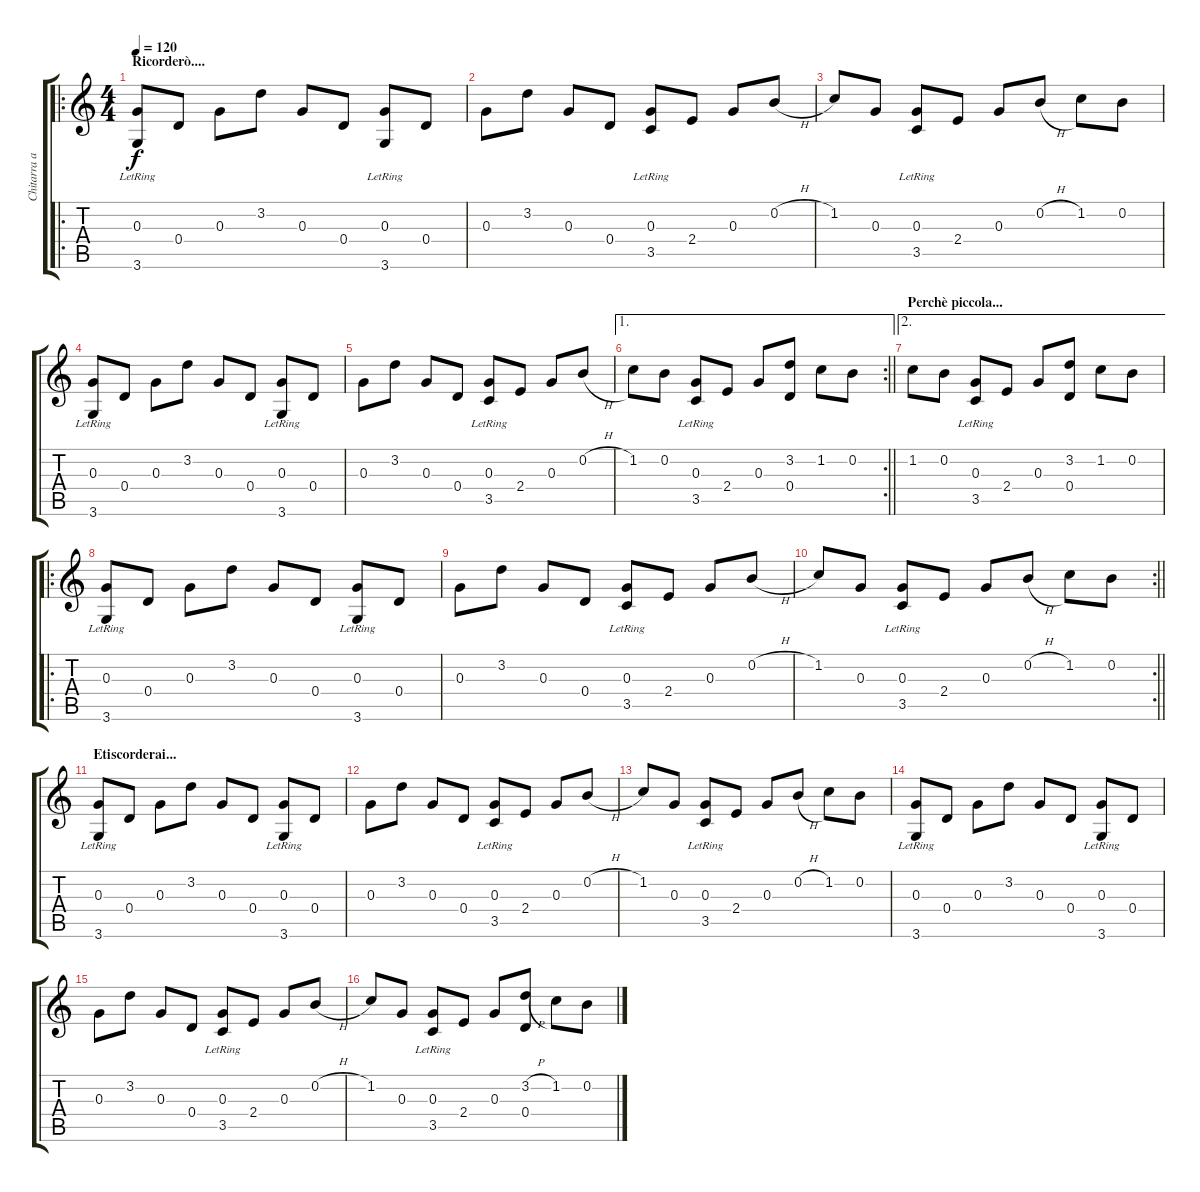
\track ("Chitarra arpeggio" "Chitarra a") {instrument acousticguitarsteel}
\staff {score tabs}
\tuning (E4 B3 G3 D3 A2 E2) {hide}
\ro
\ts (4 4)
\section ("" "Ricorderò....")
\tempo 120
\clef g2
\ks c
(0.3 3.6{lr}).8{dy f} 0.4.8 0.3.8 3.2.8 0.3.8 0.4.8 (0.3 3.6{lr}).8 0.4.8 |
0.3.8 3.2.8 0.3.8 0.4.8 (0.3 3.5{lr}).8 2.4.8 0.3.8 0.2{h}.8 |
1.2.8 0.3.8 (0.3{lr} 3.5).8 2.4.8 0.3.8 0.2{h}.8 1.2.8 0.2.8 |
(0.3 3.6{lr}).8 0.4.8 0.3.8 3.2.8 0.3.8 0.4.8 (0.3 3.6{lr}).8 0.4.8 |
0.3.8 3.2.8 0.3.8 0.4.8 (0.3 3.5{lr}).8 2.4.8 0.3.8 0.2{h}.8 |
\ae 1
\rc 2
\barLineRight lightlight
1.2.8 0.2.8 (0.3{lr} 3.5).8 2.4.8 0.3.8 (3.2 0.4).8 1.2.8 0.2.8 |
\ae 2
\section ("" "Perchè piccola...")
1.2.8 0.2.8 (0.3{lr} 3.5).8 2.4.8 0.3.8 (3.2 0.4).8 1.2.8 0.2.8 |
\ro
(0.3 3.6{lr}).8 0.4.8 0.3.8 3.2.8 0.3.8 0.4.8 (0.3 3.6{lr}).8 0.4.8 |
0.3.8 3.2.8 0.3.8 0.4.8 (0.3 3.5{lr}).8 2.4.8 0.3.8 0.2{h}.8 |
\rc 2
\barLineRight lightlight
1.2.8 0.3.8 (0.3{lr} 3.5).8 2.4.8 0.3.8 0.2{h}.8 1.2.8 0.2.8 |
\section ("" "Etiscorderai...")
(0.3 3.6{lr}).8 0.4.8 0.3.8 3.2.8 0.3.8 0.4.8 (0.3 3.6{lr}).8 0.4.8 |
0.3.8 3.2.8 0.3.8 0.4.8 (0.3 3.5{lr}).8 2.4.8 0.3.8 0.2{h}.8 |
1.2.8 0.3.8 (0.3{lr} 3.5).8 2.4.8 0.3.8 0.2{h}.8 1.2.8 0.2.8 |
(0.3 3.6{lr}).8 0.4.8 0.3.8 3.2.8 0.3.8 0.4.8 (0.3 3.6{lr}).8 0.4.8 |
0.3.8 3.2.8 0.3.8 0.4.8 (0.3 3.5{lr}).8 2.4.8 0.3.8 0.2{h}.8 |
1.2.8 0.3.8 (0.3{lr} 3.5).8 2.4.8 0.3.8 (3.2{h} 0.4).8 1.2.8 0.2.8
